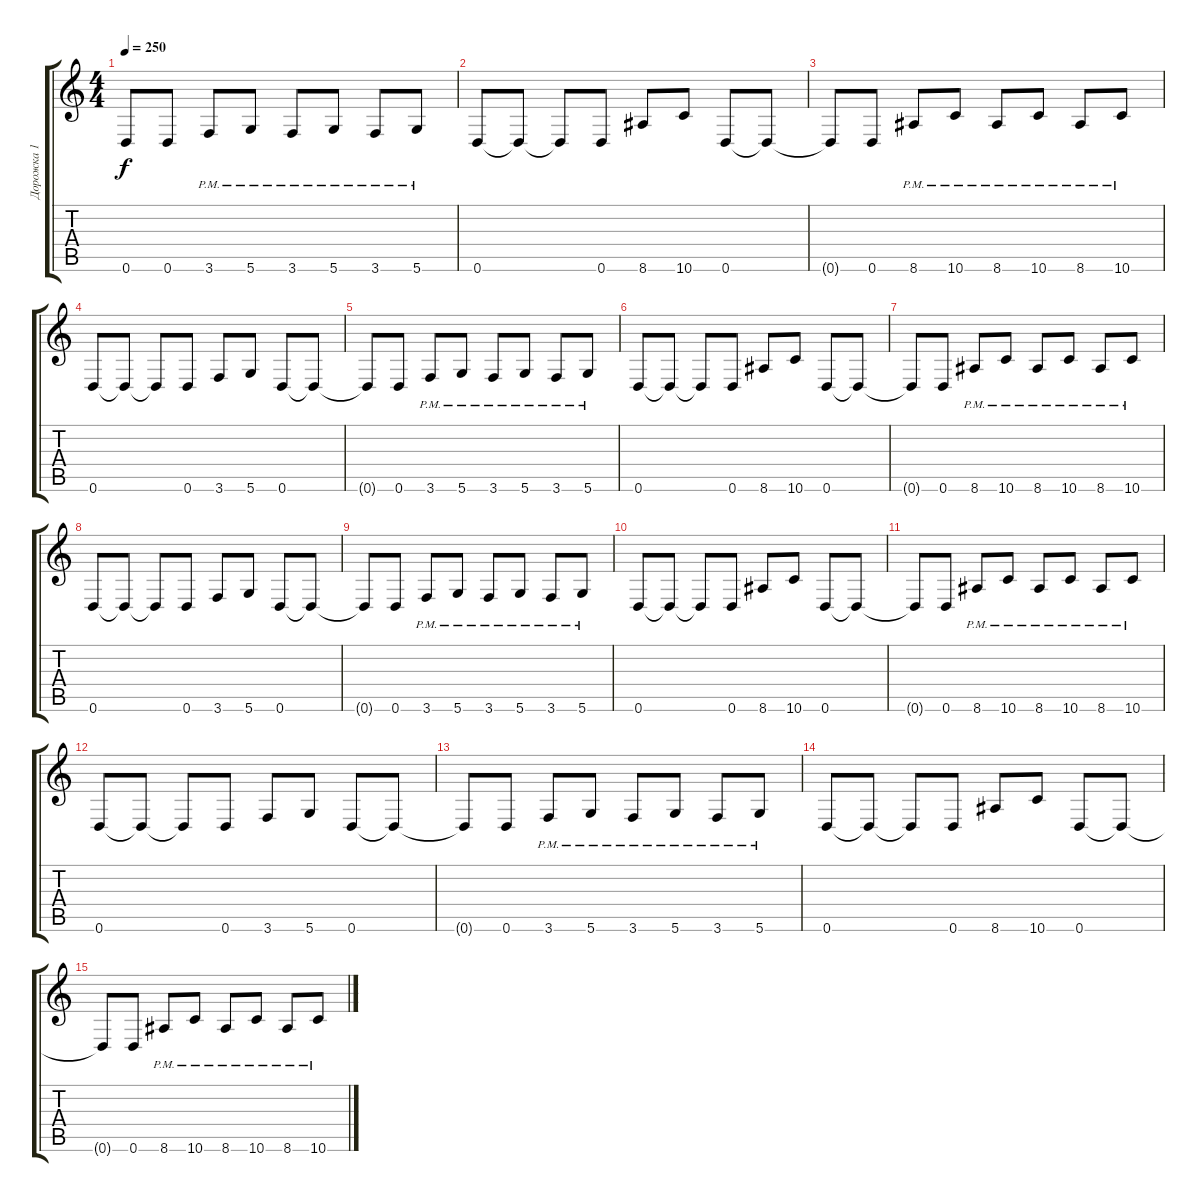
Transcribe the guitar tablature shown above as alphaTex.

\track ("Дорожка 1" "Дорожка 1") {instrument distortionguitar}
\staff {score tabs}
\tuning (E4 B3 G3 D3 A2 D2) {hide}
\ts (4 4)
\tempo 250
\clef g2
\ks c
0.6{t}.8{dy f} 0.6.8 3.6{pm}.8 5.6{pm}.8 3.6{pm}.8 5.6{pm}.8 3.6{pm}.8 5.6{pm}.8 |
0.6.8 0.6{t}.8 0.6{t}.8 0.6.8 8.6.8 10.6.8 0.6.8 0.6{t}.8 |
0.6{t}.8 0.6.8 8.6{pm}.8 10.6{pm}.8 8.6{pm}.8 10.6{pm}.8 8.6{pm}.8 10.6{pm}.8 |
0.6.8 0.6{t}.8 0.6{t}.8 0.6.8 3.6.8 5.6.8 0.6.8 0.6{t}.8 |
0.6{t}.8 0.6.8 3.6{pm}.8 5.6{pm}.8 3.6{pm}.8 5.6{pm}.8 3.6{pm}.8 5.6{pm}.8 |
0.6.8 0.6{t}.8 0.6{t}.8 0.6.8 8.6.8 10.6.8 0.6.8 0.6{t}.8 |
0.6{t}.8 0.6.8 8.6{pm}.8 10.6{pm}.8 8.6{pm}.8 10.6{pm}.8 8.6{pm}.8 10.6{pm}.8 |
0.6.8 0.6{t}.8 0.6{t}.8 0.6.8 3.6.8 5.6.8 0.6.8 0.6{t}.8 |
0.6{t}.8 0.6.8 3.6{pm}.8 5.6{pm}.8 3.6{pm}.8 5.6{pm}.8 3.6{pm}.8 5.6{pm}.8 |
0.6.8 0.6{t}.8 0.6{t}.8 0.6.8 8.6.8 10.6.8 0.6.8 0.6{t}.8 |
0.6{t}.8 0.6.8 8.6{pm}.8 10.6{pm}.8 8.6{pm}.8 10.6{pm}.8 8.6{pm}.8 10.6{pm}.8 |
0.6.8 0.6{t}.8 0.6{t}.8 0.6.8 3.6.8 5.6.8 0.6.8 0.6{t}.8 |
0.6{t}.8 0.6.8 3.6{pm}.8 5.6{pm}.8 3.6{pm}.8 5.6{pm}.8 3.6{pm}.8 5.6{pm}.8 |
0.6.8 0.6{t}.8 0.6{t}.8 0.6.8 8.6.8 10.6.8 0.6.8 0.6{t}.8 |
0.6{t}.8 0.6.8 8.6{pm}.8 10.6{pm}.8 8.6{pm}.8 10.6{pm}.8 8.6{pm}.8 10.6{pm}.8
